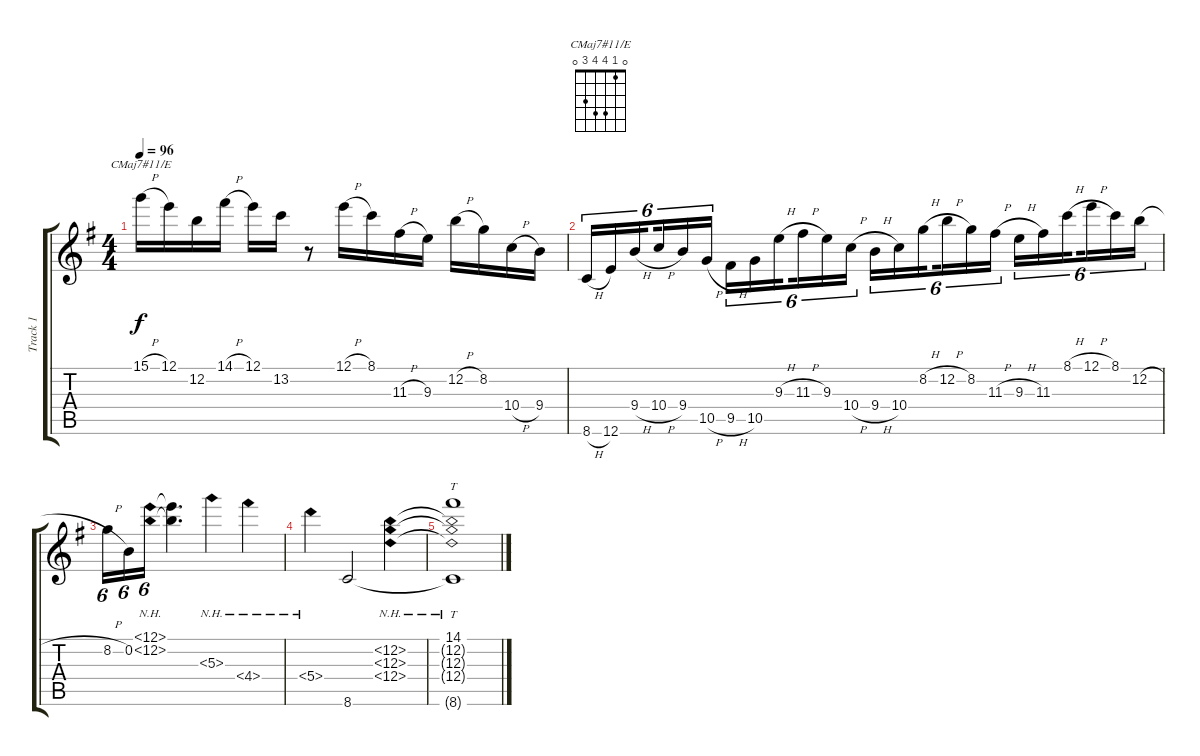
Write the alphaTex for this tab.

\track ("Track 1" "Track 1") {instrument acousticguitarsteel}
\staff {score tabs}
\tuning (E4 B3 G3 D3 A2 E2) {hide}
\chord ("CMaj7#11/E" 0 1 4 4 3 0)
\ts (4 4)
\tempo 96
\clef g2
\ks g
15.1{h}.16{ch "CMaj7#11/E" dy f instrument acousticguitarsteel} 12.1.16 12.2.16 14.1{h}.16 12.1.16 13.2.16 r.8 12.1{h}.16 8.1.16 11.3{h}.16 9.3.16 12.2{h}.16 8.2.16 10.4{h}.16 9.4.16 |
8.6{h}.16{tu (6 4)} 12.6.16{tu (6 4)} 9.4{h}.16{tu (6 4) beam splitsecondary} 10.4{h}.16{tu (6 4)} 9.4.16{tu (6 4)} 10.5{h}.16{tu (6 4)} 9.5{h}.16{tu (6 4)} 10.5.16{tu (6 4)} 9.3{h}.16{tu (6 4) beam splitsecondary} 11.3{h}.16{tu (6 4)} 9.3.16{tu (6 4)} 10.4{h}.16{tu (6 4)} 9.4{h}.16{tu (6 4)} 10.4.16{tu (6 4)} 8.2{h}.16{tu (6 4) beam splitsecondary} 12.2{h}.16{tu (6 4)} 8.2.16{tu (6 4)} 11.3{h}.16{tu (6 4)} 9.3{h}.16{tu (6 4)} 11.3.16{tu (6 4)} 8.1{h}.16{tu (6 4) beam splitsecondary} 12.1{h}.16{tu (6 4)} 8.1.16{tu (6 4)} 12.2{h}.16{tu (6 4)} |
8.2{h}.16{tu (6 4)} 0.2.16{tu (6 4)} (12.1{nh} 12.2{nh}).16{tu (6 4)} (12.1{t} 12.2{t}).4{d} 5.3{nh}.4 4.4{nh}.4 |
5.4{nh}.4 8.6.2 (12.2{nh} 12.3{nh} 12.4{nh}).4 |
(14.1 12.2{nh t} 12.3{nh t} 12.4{nh t} 8.6{t}).1{tt}
